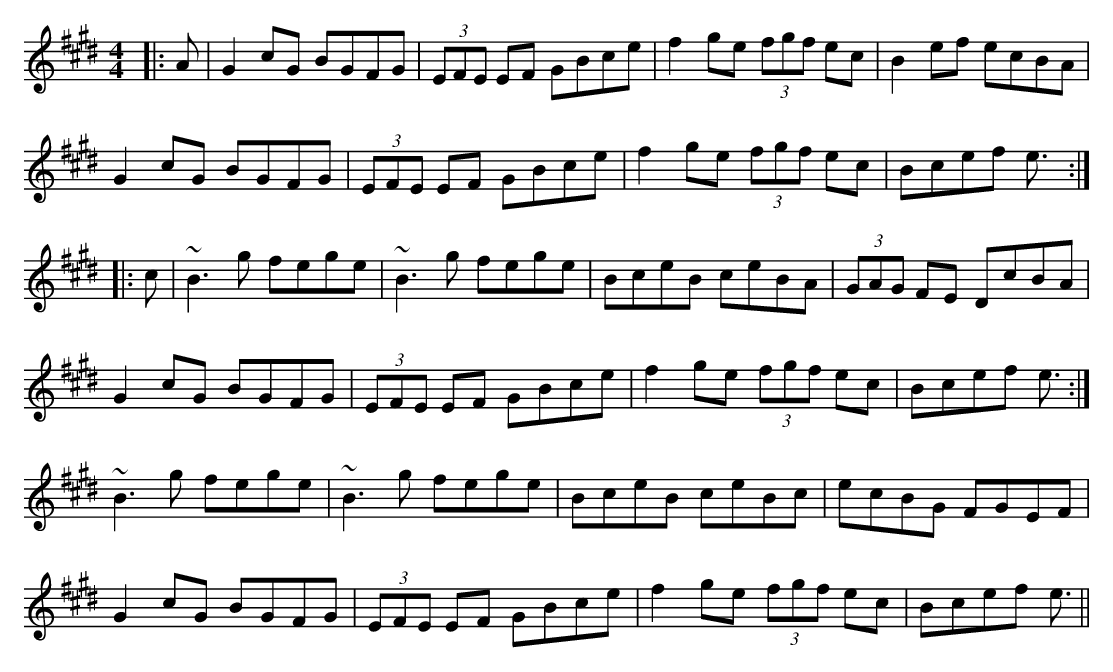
X:1
M:4/4
K:E
|:A|G2cG BGFG|(3EFE EF GBce|f2ge (3fgf ec|B2ef ecBA|
G2cG BGFG|(3EFE EF GBce|f2ge (3fgf ec|Bcef e3/2:|
|:c|~B3g fege|~B3g fege|BceB ceBA|(3GAG FE DcBA|
G2cG BGFG|(3EFE EF GBce|f2ge (3fgf ec|Bcef e3/2:|
~B3g fege|~B3g fege|BceB ceBc|ecBG FGEF|
G2cG BGFG|(3EFE EF GBce|f2ge (3fgf ec|Bcef e3/2||
